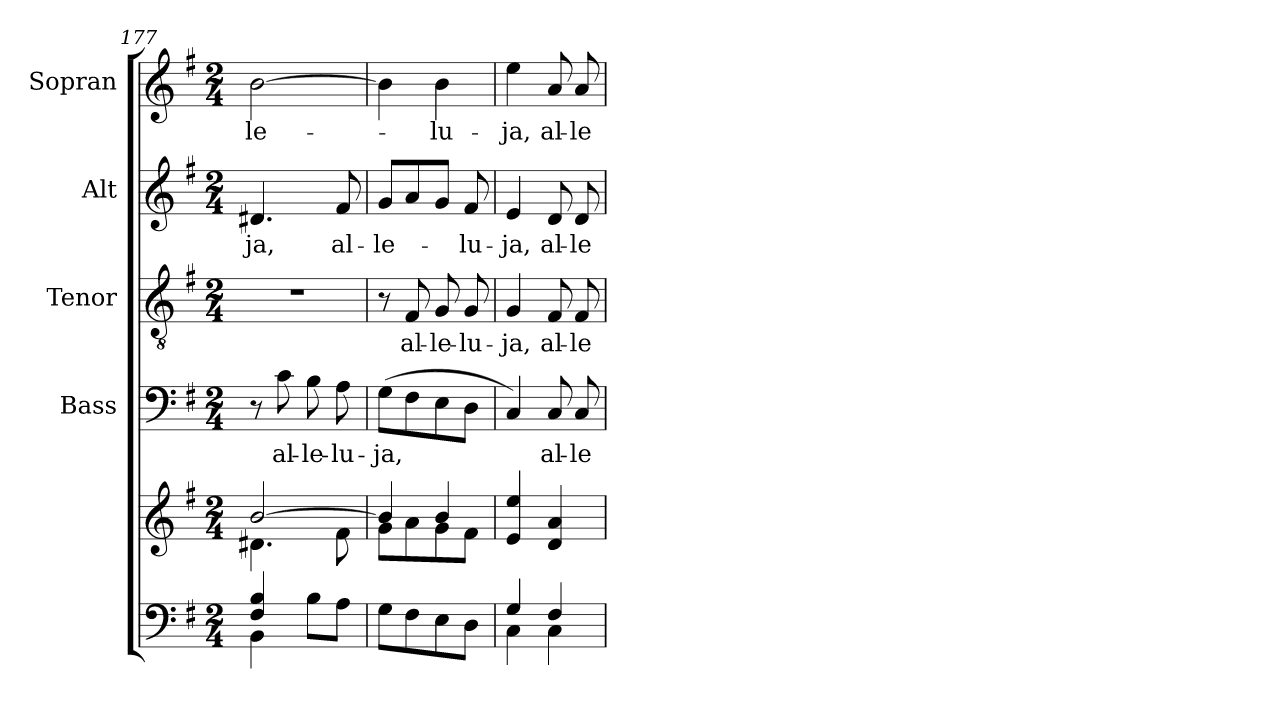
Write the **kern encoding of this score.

**kern	**kern	**kern	**text	**kern	**text	**kern	**text	**kern	**text
*part5	*part5	*part4	*part4	*part3	*part3	*part2	*part2	*part1	*part1
*staff6	*staff5	*staff4	*staff4	*staff3	*staff3	*staff2	*staff2	*staff1	*staff1
*	*	*I"Bass	*	*I"Tenor	*	*I"Alt	*	*I"Sopran	*
*	*	*I'B.	*	*I'T.	*	*I'A.	*	*I'S.	*
*clefF4	*clefG2	*clefF4	*	*clefGv2	*	*clefG2	*	*clefG2	*
*k[f#]	*k[f#]	*k[f#]	*	*k[f#]	*	*k[f#]	*	*k[f#]	*
*G:	*G:	*G:	*	*G:	*	*G:	*	*G:	*
*M2/4	*M2/4	*M2/4	*	*M2/4	*	*M2/4	*	*M2/4	*
=177	=177	=177	=177	=177	=177	=177	=177	=177	=177
*^	*^	*	*	*	*	*	*	*	*
!	!	!	!	!	!	!	!	!	!LO:LY:b	!	!LO:LY:b
4F#/ 4B/	4BB\	[>2b/	4.d#X\	8r	.	2r	.	4.d#X/	-ja,	[2b\	-le-
!	!	!	!	!	!LO:LY:b	!	!	!	!	!	!
.	.	.	.	8c\	al-	.	.	.	.	.	.
!	!	!	!	!	!LO:LY:b	!	!	!	!	!	!
4ryy	8B\L	.	.	8B\	-le-	.	.	.	.	.	.
!	!	!	!	!	!LO:LY:b	!	!	!	!LO:LY:b	!	!
.	8A\J	.	8f#\	8A\	-lu-	.	.	8f#/	al-	.	.
=178	=178	=178	=178	=178	=178	=178	=178	=178	=178	=178	=178
!	!	!	!	!	!LO:LY:b	!	!	!	!LO:LY:b	!	!
*v	*v	*	*	*	*	*	*	*	*	*	*
8G\L	4b/]	8g\L	(>8G\L	-ja,	8r	.	8g/L	-le-	4b\]	.
!	!	!	!	!	!	!LO:LY:b	!	!	!	!
8F#\	.	8a\	8F#\	.	8F#/	al-	8a/	.	.	.
!	!	!	!	!	!	!LO:LY:b	!	!	!	!LO:LY:b
8E\	4b/	8g\	8E\	.	8G/	-le-	8g/J	.	4b\	-lu-
!	!	!	!	!	!	!LO:LY:b	!	!LO:LY:b	!	!
8D\J	.	8f#\J	8D\J	.	8G/	-lu-	8f#/	-lu-	.	.
=179	=179	=179	=179	=179	=179	=179	=179	=179	=179	=179
*^	*	*	*	*	*	*	*	*	*	*
!	!	!	!	!	!	!	!LO:LY:b	!	!LO:LY:b	!	!LO:LY:b
*	*	*v	*v	*	*	*	*	*	*	*	*
4G/	4C\	4e/ 4ee/	4C/)	.	4G/	-ja,	4e/	-ja,	4ee\	-ja,
!	!	!	!	!LO:LY:b	!	!LO:LY:b	!	!LO:LY:b	!	!LO:LY:b
4F#/	4C\	4d/ 4a/	8C/	al-	8F#/	al-	8d/	al-	8a/	al-
!	!	!	!	!LO:LY:b	!	!LO:LY:b	!	!LO:LY:b	!	!LO:LY:b
.	.	.	8C/	-le-	8F#/	-le-	8d/	-le-	8a/	-le-
*v	*v	*	*	*	*	*	*	*	*	*
=	=	=	=	=	=	=	=	=	=
*-	*-	*-	*-	*-	*-	*-	*-	*-	*-
